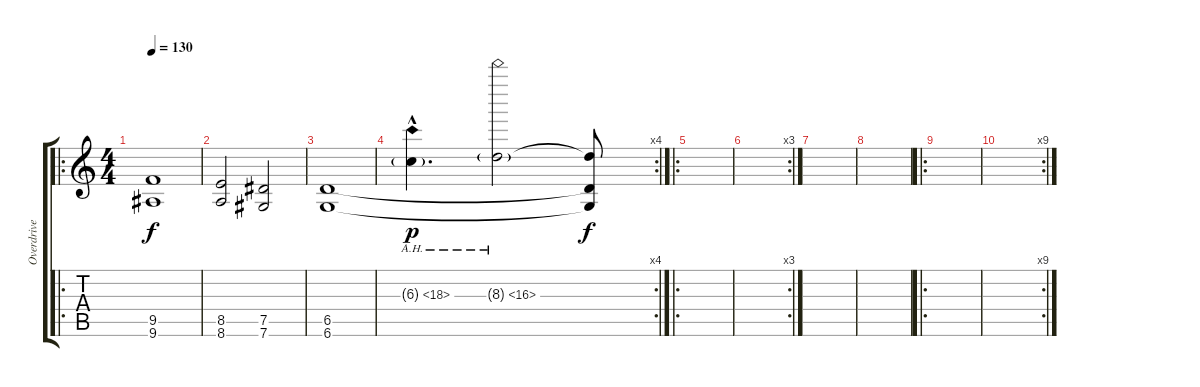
\track ("Overdrive" "Overdrive") {instrument overdrivenguitar}
\staff {score tabs}
\tuning (Eb4 Bb3 Gb3 Db3 Ab2 Db2) {hide}
\ro
\ts (4 4)
\tempo 130
\clef g2
\ks c
(9.5 9.6).1{dy f} |
(8.5 8.6).2 (7.5 7.6).2 |
(6.5 6.6).1 |
\rc 4
6.3{ah 12 g hac}.4{d dy p} 8.3{ah 8 g}.2 (8.3{t} 6.5{t} 6.6{t}).8{dy f} |
\ro
|
\rc 3
|
|
|
\ro
|
\rc 9
